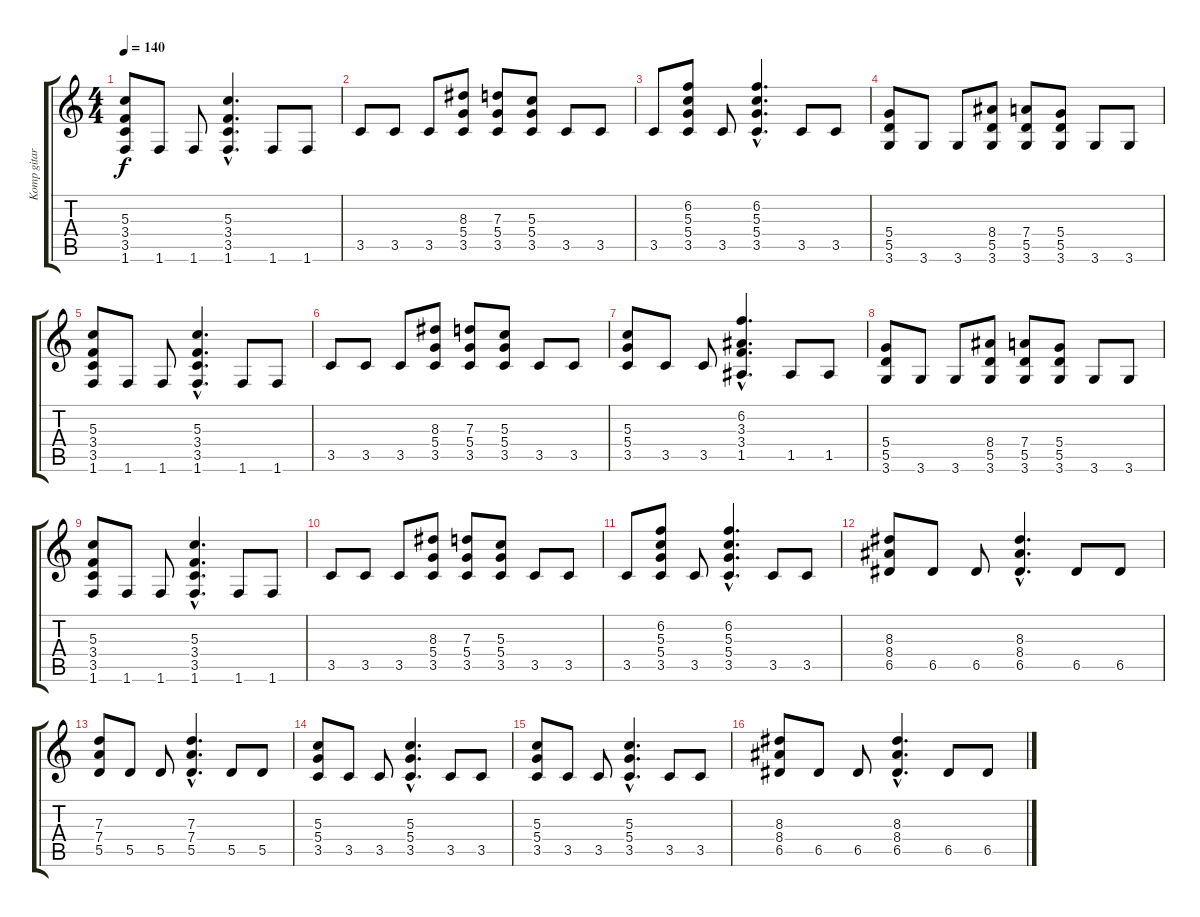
\track ("Komp gitarr" "Komp gitar") {instrument overdrivenguitar}
\staff {score tabs}
\tuning (E4 B3 G3 D3 A2 E2) {hide}
\ts (4 4)
\tempo 140
\clef g2
\ks c
(5.3 3.4 3.5 1.6).8{dy f} 1.6.8 1.6.8 (5.3{hac} 3.4{hac} 3.5{hac} 1.6{hac}).4{d} 1.6.8 1.6.8 |
3.5.8 3.5.8 3.5.8 (8.3 5.4 3.5).8 (7.3 5.4 3.5).8 (5.3 5.4 3.5).8 3.5.8 3.5.8 |
3.5.8 (6.2 5.3 5.4 3.5).8 3.5.8 (6.2{hac} 5.3{hac} 5.4{hac} 3.5{hac}).4{d} 3.5.8 3.5.8 |
(5.4 5.5 3.6).8 3.6.8 3.6.8 (8.4 5.5 3.6).8 (7.4 5.5 3.6).8 (5.4 5.5 3.6).8 3.6.8 3.6.8 |
(5.3 3.4 3.5 1.6).8 1.6.8 1.6.8 (5.3{hac} 3.4{hac} 3.5{hac} 1.6{hac}).4{d} 1.6.8 1.6.8 |
3.5.8 3.5.8 3.5.8 (8.3 5.4 3.5).8 (7.3 5.4 3.5).8 (5.3 5.4 3.5).8 3.5.8 3.5.8 |
(5.3 5.4 3.5).8 3.5.8 3.5.8 (6.2{hac} 3.3{hac} 3.4{hac} 1.5{hac}).4{d} 1.5.8 1.5.8 |
(5.4 5.5 3.6).8 3.6.8 3.6.8 (8.4 5.5 3.6).8 (7.4 5.5 3.6).8 (5.4 5.5 3.6).8 3.6.8 3.6.8 |
(5.3 3.4 3.5 1.6).8 1.6.8 1.6.8 (5.3{hac} 3.4{hac} 3.5{hac} 1.6{hac}).4{d} 1.6.8 1.6.8 |
3.5.8 3.5.8 3.5.8 (8.3 5.4 3.5).8 (7.3 5.4 3.5).8 (5.3 5.4 3.5).8 3.5.8 3.5.8 |
3.5.8 (6.2 5.3 5.4 3.5).8 3.5.8 (6.2{hac} 5.3{hac} 5.4{hac} 3.5{hac}).4{d} 3.5.8 3.5.8 |
(8.3 8.4 6.5).8 6.5.8 6.5.8 (8.3{hac} 8.4{hac} 6.5{hac}).4{d} 6.5.8 6.5.8 |
(7.3 7.4 5.5).8 5.5.8 5.5.8 (7.3{hac} 7.4{hac} 5.5{hac}).4{d} 5.5.8 5.5.8 |
(5.3 5.4 3.5).8 3.5.8 3.5.8 (5.3{hac} 5.4{hac} 3.5{hac}).4{d} 3.5.8 3.5.8 |
(5.3 5.4 3.5).8 3.5.8 3.5.8 (5.3{hac} 5.4{hac} 3.5{hac}).4{d} 3.5.8 3.5.8 |
(8.3 8.4 6.5).8 6.5.8 6.5.8 (8.3{hac} 8.4{hac} 6.5{hac}).4{d} 6.5.8 6.5.8
